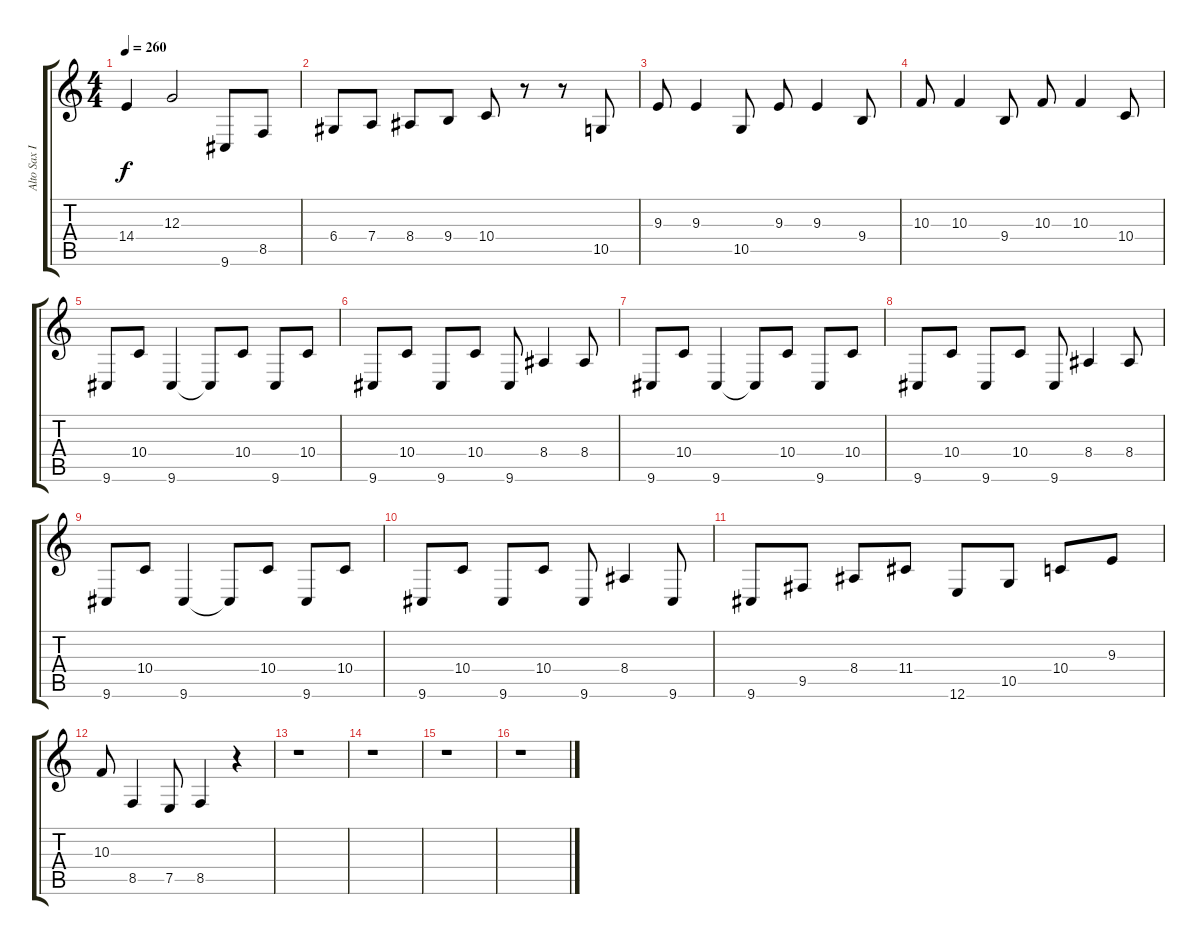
\track ("Alto Sax II" "Alto Sax I") {instrument altosax}
\staff {score tabs}
\tuning (E4 B3 G3 D3 A2 E2) {hide}
\ts (4 4)
\tempo 260
\clef g2
\ks c
14.4.4{dy f} 12.3.2 9.6.8 8.5.8 |
6.4.8 7.4.8 8.4.8 9.4.8 10.4.8 r.8 r.8 10.5.8 |
9.3.8 9.3.4 10.5.8 9.3.8 9.3.4 9.4.8 |
10.3.8 10.3.4 9.4.8 10.3.8 10.3.4 10.4.8 |
9.6.8 10.4.8 9.6.4 9.6{t}.8 10.4.8 9.6.8 10.4.8 |
9.6.8 10.4.8 9.6.8 10.4.8 9.6.8 8.4.4 8.4.8 |
9.6.8 10.4.8 9.6.4 9.6{t}.8 10.4.8 9.6.8 10.4.8 |
9.6.8 10.4.8 9.6.8 10.4.8 9.6.8 8.4.4 8.4.8 |
9.6.8 10.4.8 9.6.4 9.6{t}.8 10.4.8 9.6.8 10.4.8 |
9.6.8 10.4.8 9.6.8 10.4.8 9.6.8 8.4.4 9.6.8 |
9.6.8 9.5.8 8.4.8 11.4.8 12.6.8 10.5.8 10.4.8 9.3.8 |
10.3.8 8.5.4 7.5.8 8.5.4 r.4 |
r.1 |
r.1 |
r.1 |
r.1
